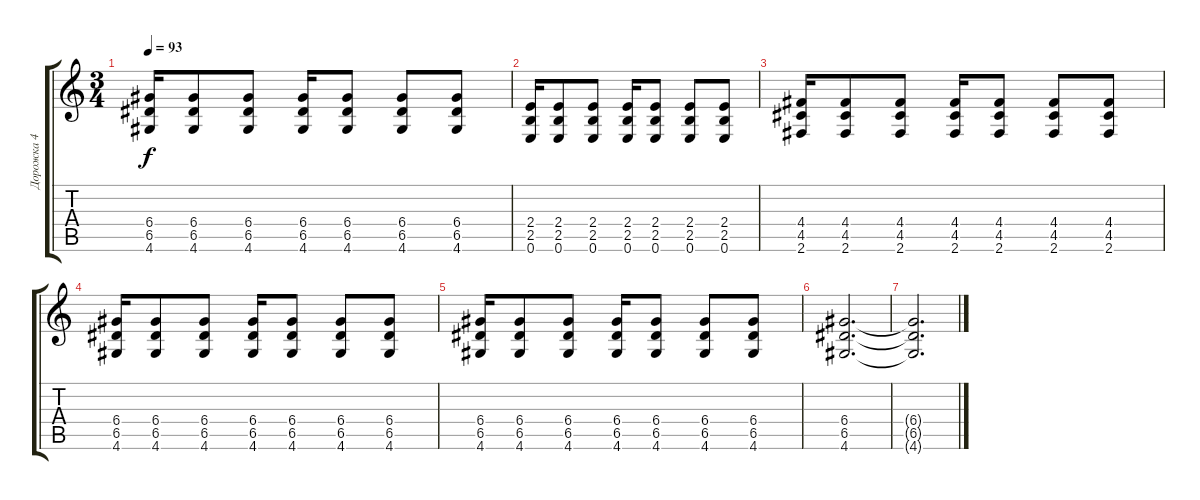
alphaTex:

\track ("Дорожка 4" "Дорожка 4") {instrument distortionguitar}
\staff {score tabs}
\tuning (E4 B3 G3 D3 A2 E2) {hide}
\ts (3 4)
\tempo 93
\clef g2
\ks c
(6.4 6.5 4.6).16{dy f} (6.4 6.5 4.6).8 (6.4 6.5 4.6).8 (6.4 6.5 4.6).16 (6.4 6.5 4.6).8 (6.4 6.5 4.6).8 (6.4 6.5 4.6).8 |
(2.4 2.5 0.6).16 (2.4 2.5 0.6).8 (2.4 2.5 0.6).8 (2.4 2.5 0.6).16 (2.4 2.5 0.6).8 (2.4 2.5 0.6).8 (2.4 2.5 0.6).8 |
(4.4 4.5 2.6).16 (4.4 4.5 2.6).8 (4.4 4.5 2.6).8 (4.4 4.5 2.6).16 (4.4 4.5 2.6).8 (4.4 4.5 2.6).8 (4.4 4.5 2.6).8 |
(6.4 6.5 4.6).16 (6.4 6.5 4.6).8 (6.4 6.5 4.6).8 (6.4 6.5 4.6).16 (6.4 6.5 4.6).8 (6.4 6.5 4.6).8 (6.4 6.5 4.6).8 |
(6.4 6.5 4.6).16 (6.4 6.5 4.6).8 (6.4 6.5 4.6).8 (6.4 6.5 4.6).16 (6.4 6.5 4.6).8 (6.4 6.5 4.6).8 (6.4 6.5 4.6).8 |
(6.4 6.5 4.6).2{d} |
(6.4{t} 6.5{t} 4.6{t}).2{d}
